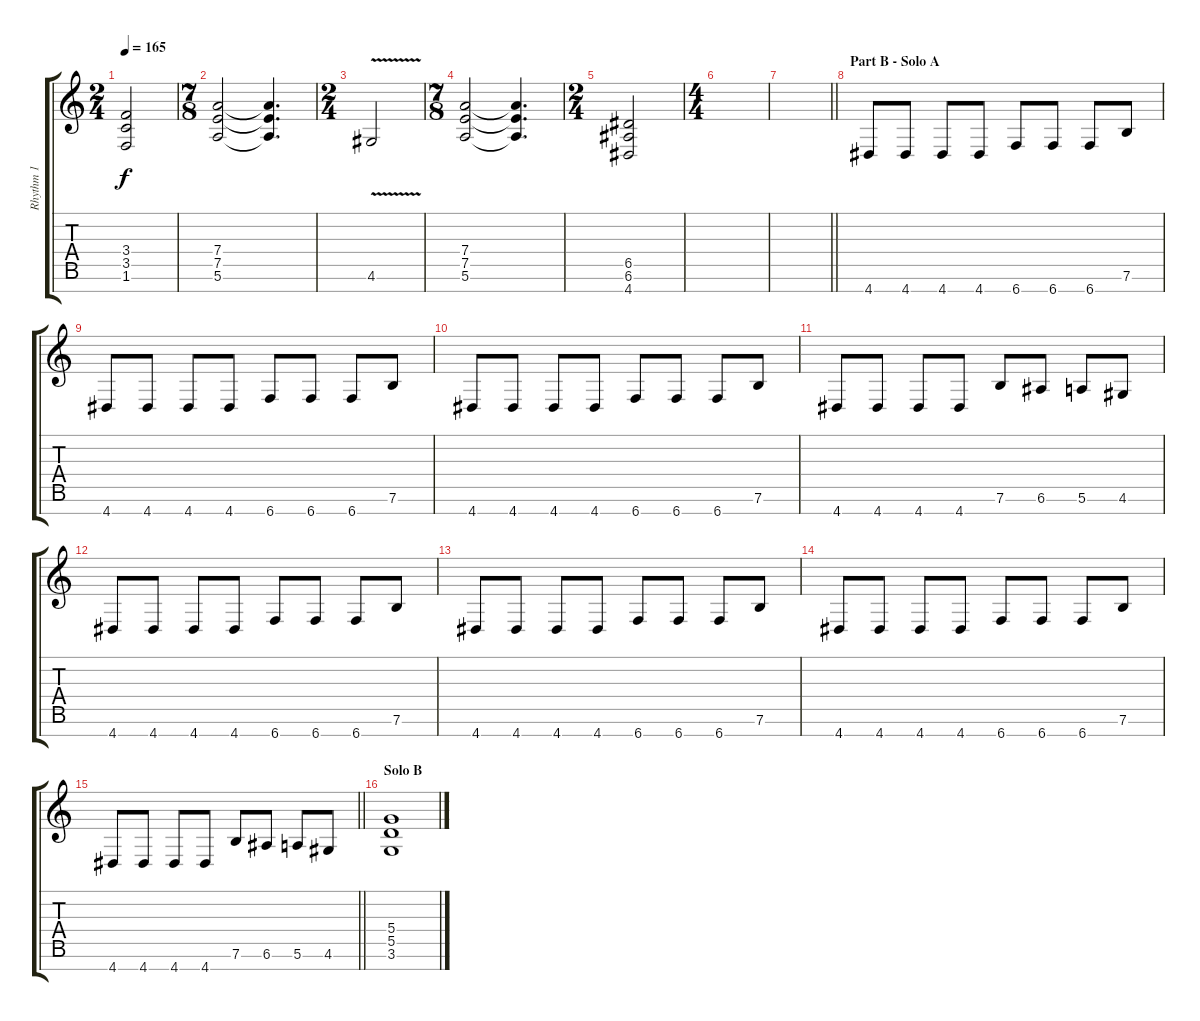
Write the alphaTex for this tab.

\track ("Rhythm 1" "Rhythm 1") {instrument overdrivenguitar}
\staff {score tabs}
\tuning (E4 B3 G3 D3 A2 E2 B1) {hide}
\ts (2 4)
\tempo 165
\clef g2
\ks c
(3.4{t} 3.5{t} 1.6{t}).2{dy f} |
\ts (7 8)
(7.4 7.5 5.6).2 (7.4{t} 7.5{t} 5.6{t}).4{d} |
\ts (2 4)
4.6{v}.2 |
\ts (7 8)
(7.4 7.5 5.6).2 (7.4{t} 7.5{t} 5.6{t}).4{d} |
\ts (2 4)
(6.5 6.6 4.7).2 |
\ts (4 4)
|
\barLineRight lightlight
|
\section ("" "Part B - Solo A")
4.7.8 4.7.8 4.7.8 4.7.8 6.7.8 6.7.8 6.7.8 7.6.8 |
4.7.8 4.7.8 4.7.8 4.7.8 6.7.8 6.7.8 6.7.8 7.6.8 |
4.7.8 4.7.8 4.7.8 4.7.8 6.7.8 6.7.8 6.7.8 7.6.8 |
4.7.8 4.7.8 4.7.8 4.7.8 7.6.8 6.6.8 5.6.8 4.6.8 |
4.7.8 4.7.8 4.7.8 4.7.8 6.7.8 6.7.8 6.7.8 7.6.8 |
4.7.8 4.7.8 4.7.8 4.7.8 6.7.8 6.7.8 6.7.8 7.6.8 |
4.7.8 4.7.8 4.7.8 4.7.8 6.7.8 6.7.8 6.7.8 7.6.8 |
\barLineRight lightlight
4.7.8 4.7.8 4.7.8 4.7.8 7.6.8 6.6.8 5.6.8 4.6.8 |
\section ("" "Solo B")
(5.4 5.5 3.6).1
